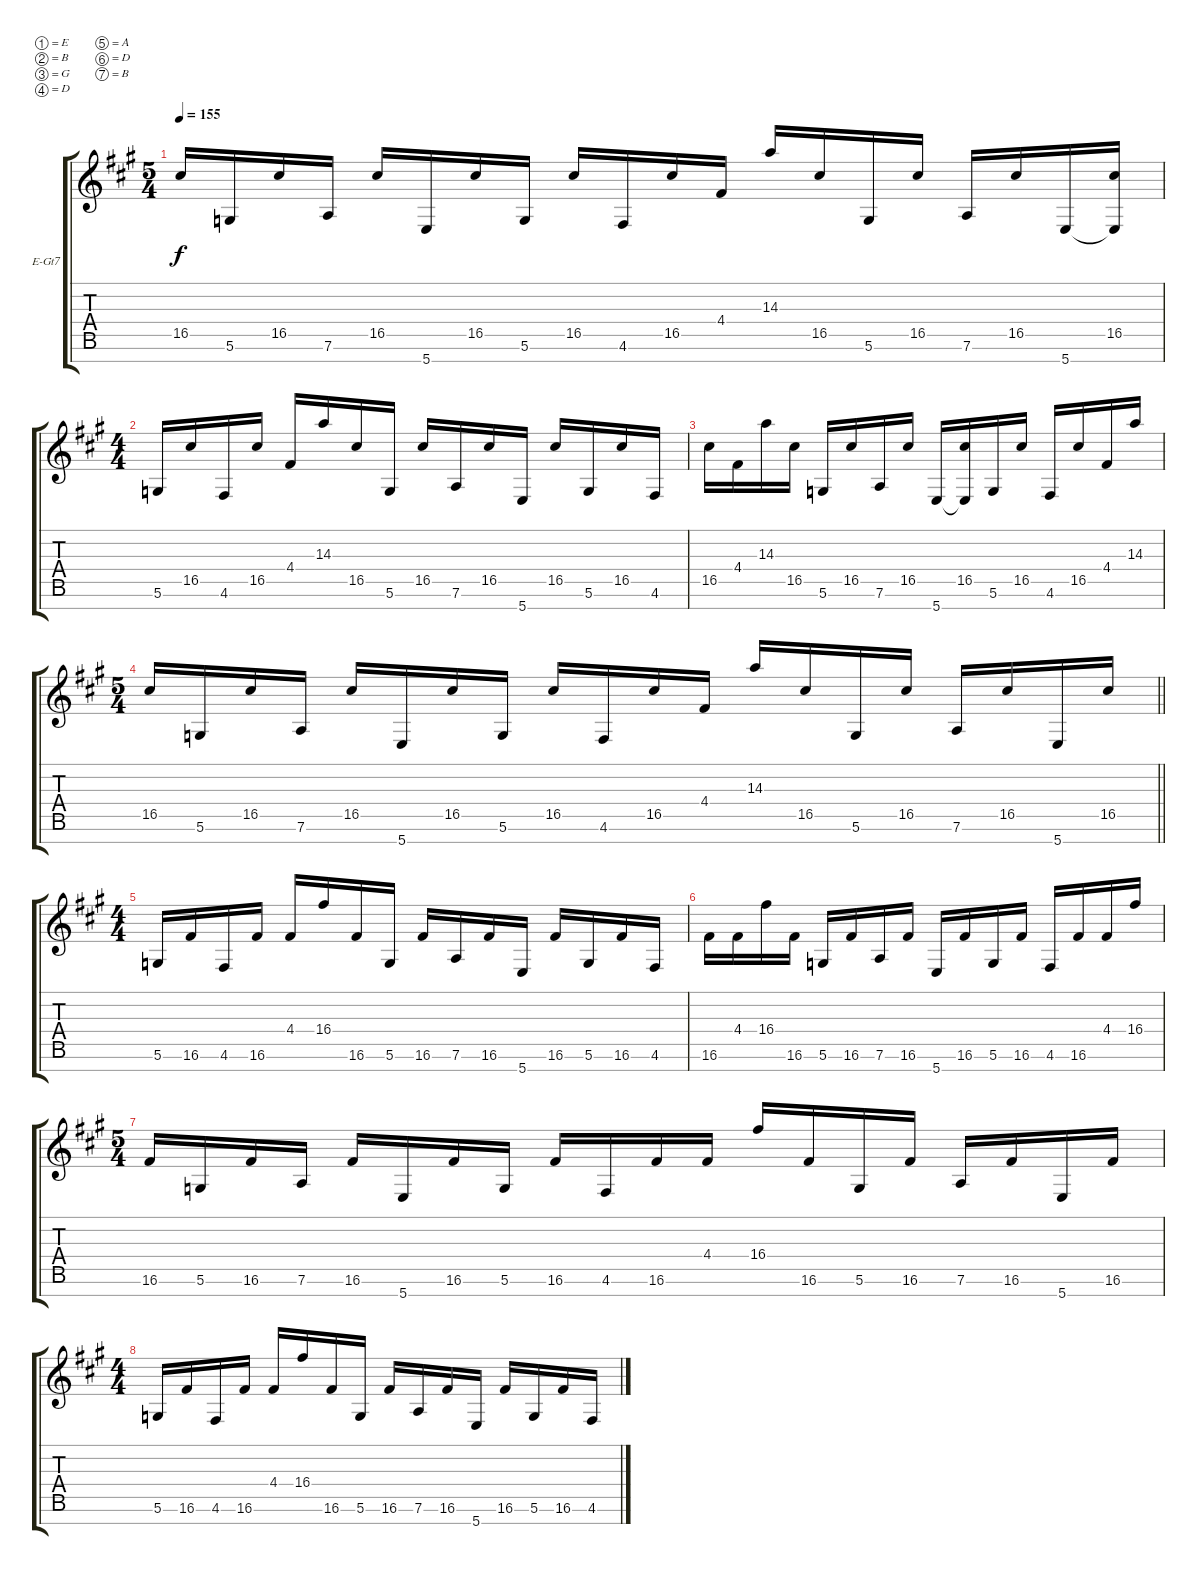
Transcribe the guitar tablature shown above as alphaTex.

\bracketExtendMode groupsimilarinstruments
\firstSystemTrackNameOrientation horizontal
\otherSystemsTrackNameOrientation horizontal
\track ("Guitar 1" "E-Gt7") {instrument distortionguitar}
\staff {score tabs}
\tuning (E4 B3 G3 D3 A2 D2 B1)
\ts (5 4)
\beaming (8 2 2 2 2 2)
\tempo 155
\clef g2
\ks a
16.5.16{dy f} 5.6.16 16.5.16 7.6.16 16.5.16 5.7.16 16.5.16 5.6.16 16.5.16 4.6.16 16.5.16 4.4.16 14.3.16 16.5.16 5.6.16 16.5.16 7.6.16 16.5.16 5.7.16 (5.7{t} 16.5).16 |
\ts (4 4)
\beaming (8 2 2 2 2 2)
5.6.16 16.5.16 4.6.16 16.5.16 4.4.16 14.3.16 16.5.16 5.6.16 16.5.16 7.6.16 16.5.16 5.7.16 16.5.16 5.6.16 16.5.16 4.6.16 |
16.5.16 4.4.16 14.3.16 16.5.16 5.6.16 16.5.16 7.6.16 16.5.16 5.7.16 (5.7{t} 16.5).16 5.6.16 16.5.16 4.6.16 16.5.16 4.4.16 14.3.16 |
\ts (5 4)
\beaming (8 2 2 2 2 2)
\barLineRight lightlight
16.5.16 5.6.16 16.5.16 7.6.16 16.5.16 5.7.16 16.5.16 5.6.16 16.5.16 4.6.16 16.5.16 4.4.16 14.3.16 16.5.16 5.6.16 16.5.16 7.6.16 16.5.16 5.7.16 16.5.16 |
\ts (4 4)
\beaming (8 2 2 2 2 2)
5.6.16 16.6.16 4.6.16 16.6.16 4.4.16 16.4.16 16.6.16 5.6.16 16.6.16 7.6.16 16.6.16 5.7.16 16.6.16 5.6.16 16.6.16 4.6.16 |
16.6.16 4.4.16 16.4.16 16.6.16 5.6.16 16.6.16 7.6.16 16.6.16 5.7.16 16.6.16 5.6.16 16.6.16 4.6.16 16.6.16 4.4.16 16.4.16 |
\ts (5 4)
\beaming (8 2 2 2 2 2)
16.6.16 5.6.16 16.6.16 7.6.16 16.6.16 5.7.16 16.6.16 5.6.16 16.6.16 4.6.16 16.6.16 4.4.16 16.4.16 16.6.16 5.6.16 16.6.16 7.6.16 16.6.16 5.7.16 16.6.16 |
\ts (4 4)
\beaming (8 2 2 2 2 2)
5.6.16 16.6.16 4.6.16 16.6.16 4.4.16 16.4.16 16.6.16 5.6.16 16.6.16 7.6.16 16.6.16 5.7.16 16.6.16 5.6.16 16.6.16 4.6.16
